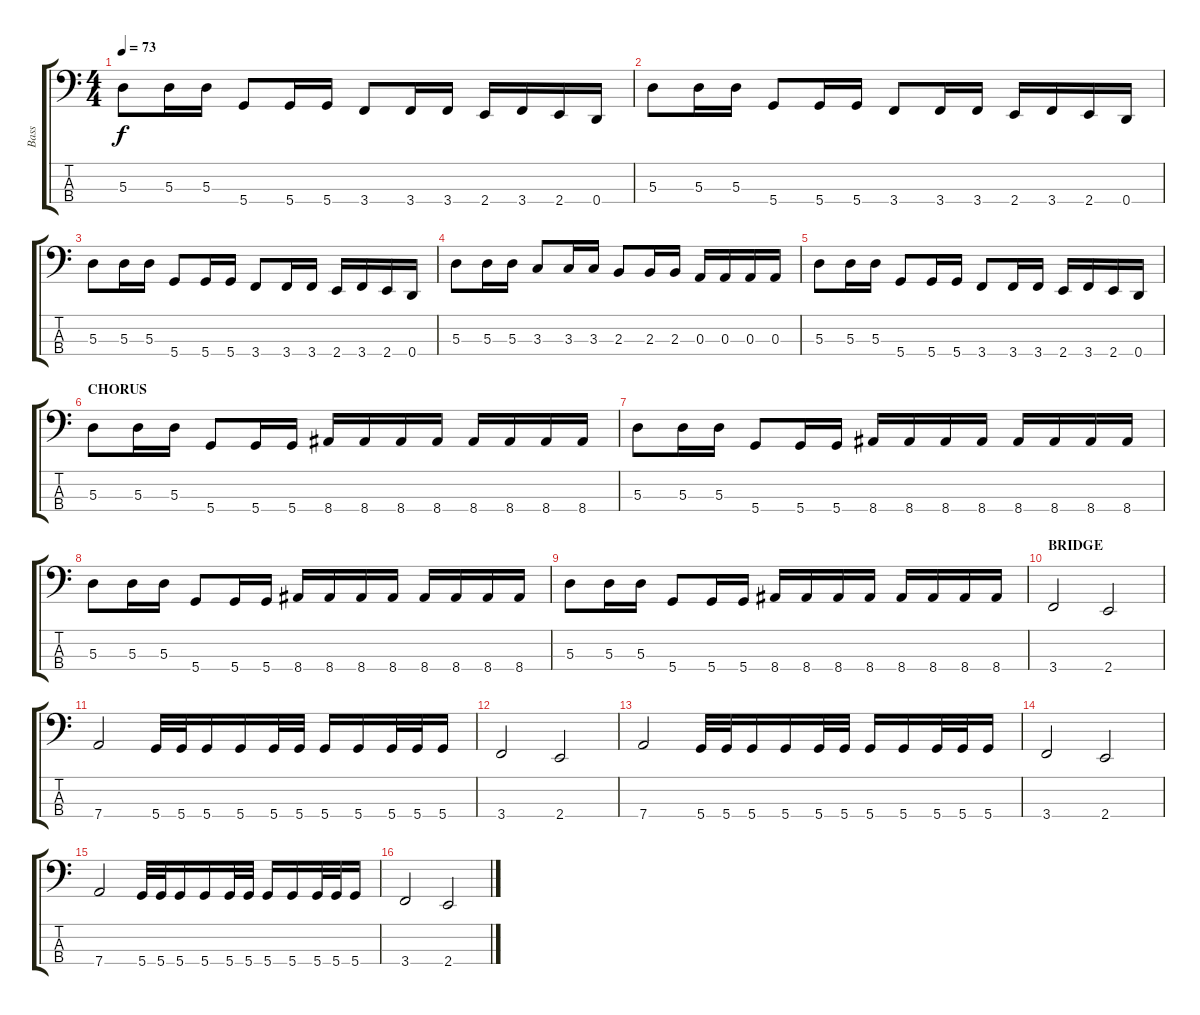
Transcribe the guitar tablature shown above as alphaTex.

\track ("Bass" "Bass") {instrument electricbasspick}
\staff {score tabs}
\tuning (G2 D2 A1 D1) {hide}
\ts (4 4)
\tempo 73
\clef f4
\ks c
5.3.8{dy f} 5.3.16 5.3.16 5.4.8 5.4.16 5.4.16 3.4.8 3.4.16 3.4.16 2.4.16 3.4.16 2.4.16 0.4.16 |
5.3.8 5.3.16 5.3.16 5.4.8 5.4.16 5.4.16 3.4.8 3.4.16 3.4.16 2.4.16 3.4.16 2.4.16 0.4.16 |
5.3.8 5.3.16 5.3.16 5.4.8 5.4.16 5.4.16 3.4.8 3.4.16 3.4.16 2.4.16 3.4.16 2.4.16 0.4.16 |
5.3.8 5.3.16 5.3.16 3.3.8 3.3.16 3.3.16 2.3.8 2.3.16 2.3.16 0.3.16 0.3.16 0.3.16 0.3.16 |
5.3.8 5.3.16 5.3.16 5.4.8 5.4.16 5.4.16 3.4.8 3.4.16 3.4.16 2.4.16 3.4.16 2.4.16 0.4.16 |
\section ("" "CHORUS")
5.3.8 5.3.16 5.3.16 5.4.8 5.4.16 5.4.16 8.4.16 8.4.16 8.4.16 8.4.16 8.4.16 8.4.16 8.4.16 8.4.16 |
5.3.8 5.3.16 5.3.16 5.4.8 5.4.16 5.4.16 8.4.16 8.4.16 8.4.16 8.4.16 8.4.16 8.4.16 8.4.16 8.4.16 |
5.3.8 5.3.16 5.3.16 5.4.8 5.4.16 5.4.16 8.4.16 8.4.16 8.4.16 8.4.16 8.4.16 8.4.16 8.4.16 8.4.16 |
5.3.8 5.3.16 5.3.16 5.4.8 5.4.16 5.4.16 8.4.16 8.4.16 8.4.16 8.4.16 8.4.16 8.4.16 8.4.16 8.4.16 |
\section ("" "BRIDGE")
3.4.2 2.4.2 |
7.4.2 5.4.32 5.4.32 5.4.16 5.4.16 5.4.32 5.4.32 5.4.16 5.4.16 5.4.32 5.4.32 5.4.16 |
3.4.2 2.4.2 |
7.4.2 5.4.32 5.4.32 5.4.16 5.4.16 5.4.32 5.4.32 5.4.16 5.4.16 5.4.32 5.4.32 5.4.16 |
3.4.2 2.4.2 |
7.4.2 5.4.32 5.4.32 5.4.16 5.4.16 5.4.32 5.4.32 5.4.16 5.4.16 5.4.32 5.4.32 5.4.16 |
3.4.2 2.4.2
